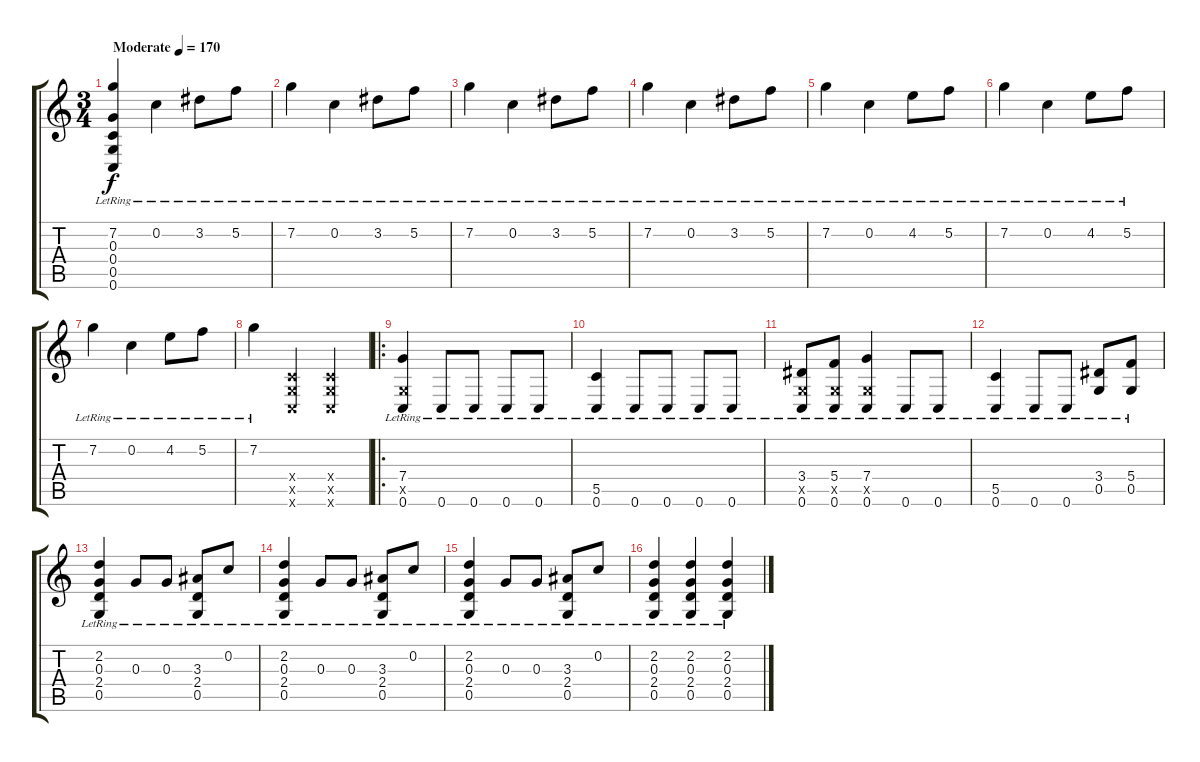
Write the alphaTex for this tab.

\track "" {instrument acousticguitarsteel}
\staff {score tabs}
\tuning (Eb4 C4 G3 C3 G2 C2) {hide}
\ts (3 4)
\tempo (170 "Moderate")
\clef g2
\ks c
(7.2{lr} 0.3{lr} 0.4{lr} 0.5{lr} 0.6{lr}).4{dy f instrument acousticguitarsteel} 0.2{lr}.4 3.2{lr}.8 5.2{lr}.8 |
7.2{lr}.4 0.2{lr}.4 3.2{lr}.8 5.2{lr}.8 |
7.2{lr}.4 0.2{lr}.4 3.2{lr}.8 5.2{lr}.8 |
7.2{lr}.4 0.2{lr}.4 3.2{lr}.8 5.2{lr}.8 |
7.2{lr}.4 0.2{lr}.4 4.2{lr}.8 5.2{lr}.8 |
7.2{lr}.4 0.2{lr}.4 4.2{lr}.8 5.2{lr}.8 |
7.2{lr}.4 0.2{lr}.4 4.2{lr}.8 5.2{lr}.8 |
7.2{lr}.4 (0.4{x} 0.5{x} 0.6{x}).4 (0.4{x} 0.5{x} 0.6{x}).4 |
\ro
(7.4{lr} 0.5{x} 0.6{lr}).4 0.6{lr}.8 0.6{lr}.8 0.6{lr}.8 0.6{lr}.8 |
(5.5{lr} 0.6{lr}).4 0.6{lr}.8 0.6{lr}.8 0.6{lr}.8 0.6{lr}.8 |
(3.4{lr} 0.5{x} 0.6{lr}).8 (5.4{lr} 0.5{x} 0.6{lr}).8 (7.4{lr} 0.5{x} 0.6{lr}).4 0.6{lr}.8 0.6{lr}.8 |
(5.5{lr} 0.6{lr}).4 0.6{lr}.8 0.6{lr}.8 (3.4{lr} 0.5{lr}).8 (5.4{lr} 0.5{lr}).8 |
(2.2{lr} 0.3{lr} 2.4{lr} 0.5{lr}).4 0.3{lr}.8 0.3{lr}.8 (3.3{lr} 2.4{lr} 0.5{lr}).8 0.2{lr}.8 |
(2.2{lr} 0.3{lr} 2.4{lr} 0.5{lr}).4 0.3{lr}.8 0.3{lr}.8 (3.3{lr} 2.4{lr} 0.5{lr}).8 0.2{lr}.8 |
(2.2{lr} 0.3{lr} 2.4{lr} 0.5{lr}).4 0.3{lr}.8 0.3{lr}.8 (3.3{lr} 2.4{lr} 0.5{lr}).8 0.2{lr}.8 |
(2.2{lr} 0.3{lr} 2.4{lr} 0.5{lr}).4 (2.2{lr} 0.3{lr} 2.4{lr} 0.5{lr}).4 (2.2{lr} 0.3{lr} 2.4{lr} 0.5{lr}).4
